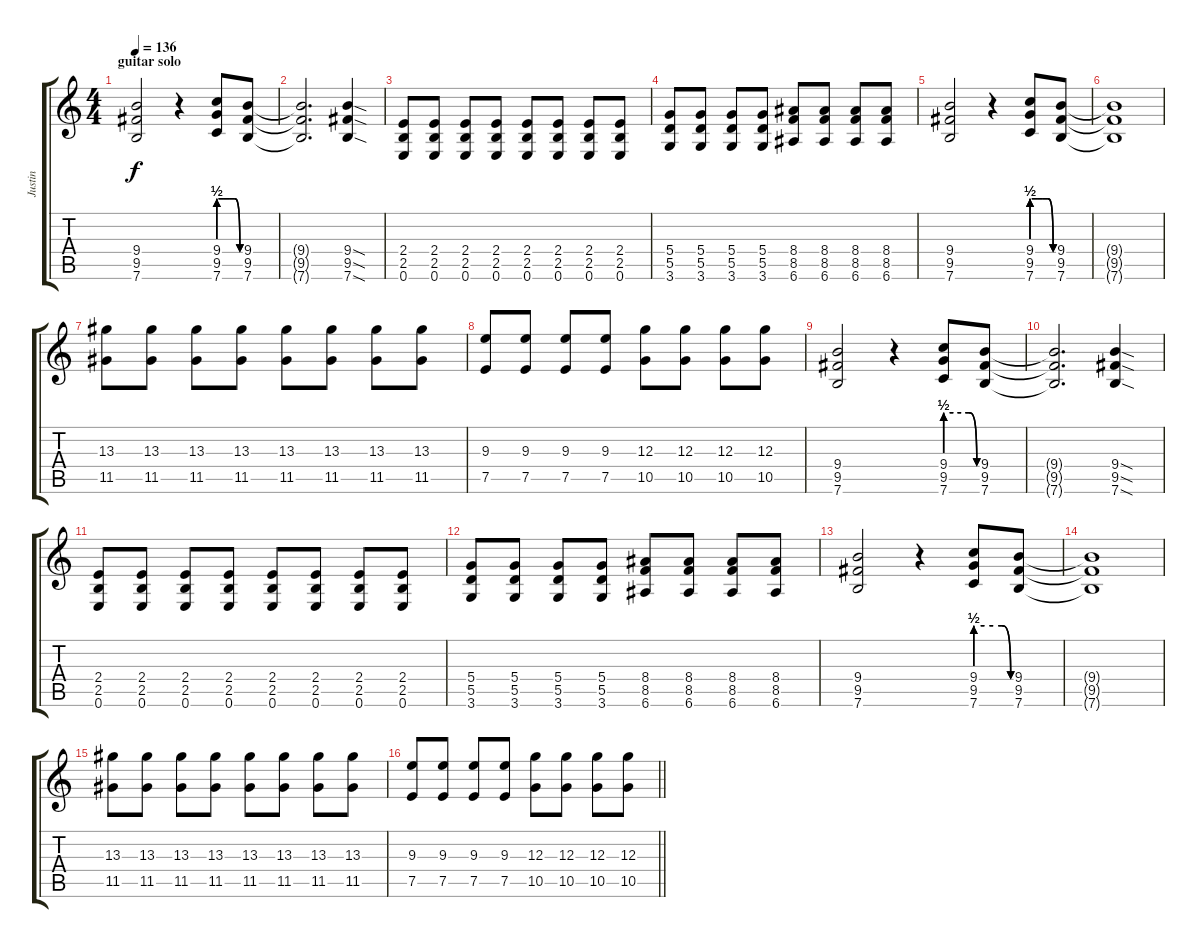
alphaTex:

\track ("Justin" "Justin") {instrument electricguitarclean}
\staff {score tabs}
\tuning (E4 B3 G3 D3 A2 E2) {hide}
\ts (4 4)
\section ("" "guitar solo")
\tempo 136
\clef g2
\ks c
(9.4 9.5 7.6).2{dy f volume 15} r.4 (9.4{be (custom 0 2 15 2 30 2 45 2 60 0)} 9.5{be (custom 0 2 15 2 30 2 45 2 60 0)} 7.6{be (custom 0 2 15 2 30 2 45 2 60 0)}).8 (9.4 9.5 7.6).8 |
(9.4{t} 9.5{t} 7.6{t}).2{d} (9.4{sod} 9.5{sod} 7.6{sod}).4 |
(2.4 2.5 0.6).8 (2.4 2.5 0.6).8 (2.4 2.5 0.6).8 (2.4 2.5 0.6).8 (2.4 2.5 0.6).8 (2.4 2.5 0.6).8 (2.4 2.5 0.6).8 (2.4 2.5 0.6).8 |
(5.4 5.5 3.6).8 (5.4 5.5 3.6).8 (5.4 5.5 3.6).8 (5.4 5.5 3.6).8 (8.4 8.5 6.6).8 (8.4 8.5 6.6).8 (8.4 8.5 6.6).8 (8.4 8.5 6.6).8 |
(9.4 9.5 7.6).2 r.4 (9.4{be (custom 0 2 15 2 30 2 45 2 60 0)} 9.5{be (custom 0 2 15 2 30 2 45 2 60 0)} 7.6{be (custom 0 2 15 2 30 2 45 2 60 0)}).8 (9.4 9.5 7.6).8 |
(9.4{t} 9.5{t} 7.6{t}).1 |
(13.3 11.5).8 (13.3 11.5).8 (13.3 11.5).8 (13.3 11.5).8 (13.3 11.5).8 (13.3 11.5).8 (13.3 11.5).8 (13.3 11.5).8 |
(9.3 7.5).8 (9.3 7.5).8 (9.3 7.5).8 (9.3 7.5).8 (12.3 10.5).8 (12.3 10.5).8 (12.3 10.5).8 (12.3 10.5).8 |
(9.4 9.5 7.6).2 r.4 (9.4{be (custom 0 2 15 2 30 2 45 2 60 0)} 9.5{be (custom 0 2 15 2 30 2 45 2 60 0)} 7.6{be (custom 0 2 15 2 30 2 45 2 60 0)}).8 (9.4 9.5 7.6).8 |
(9.4{t} 9.5{t} 7.6{t}).2{d} (9.4{sod} 9.5{sod} 7.6{sod}).4 |
(2.4 2.5 0.6).8 (2.4 2.5 0.6).8 (2.4 2.5 0.6).8 (2.4 2.5 0.6).8 (2.4 2.5 0.6).8 (2.4 2.5 0.6).8 (2.4 2.5 0.6).8 (2.4 2.5 0.6).8 |
(5.4 5.5 3.6).8 (5.4 5.5 3.6).8 (5.4 5.5 3.6).8 (5.4 5.5 3.6).8 (8.4 8.5 6.6).8 (8.4 8.5 6.6).8 (8.4 8.5 6.6).8 (8.4 8.5 6.6).8 |
(9.4 9.5 7.6).2 r.4 (9.4{be (custom 0 2 15 2 30 2 45 2 60 0)} 9.5{be (custom 0 2 15 2 30 2 45 2 60 0)} 7.6{be (custom 0 2 15 2 30 2 45 2 60 0)}).8 (9.4 9.5 7.6).8 |
(9.4{t} 9.5{t} 7.6{t}).1 |
(13.3 11.5).8 (13.3 11.5).8 (13.3 11.5).8 (13.3 11.5).8 (13.3 11.5).8 (13.3 11.5).8 (13.3 11.5).8 (13.3 11.5).8 |
\barLineRight lightlight
(9.3 7.5).8 (9.3 7.5).8 (9.3 7.5).8 (9.3 7.5).8 (12.3 10.5).8 (12.3 10.5).8 (12.3 10.5).8 (12.3 10.5).8
